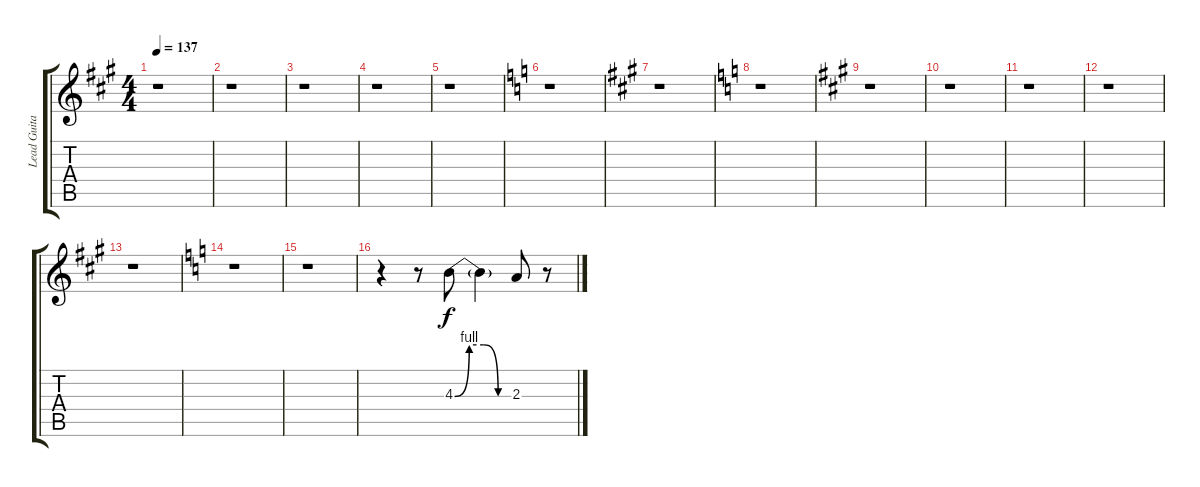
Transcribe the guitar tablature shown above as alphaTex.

\track ("Lead Guitar 2" "Lead Guita") {instrument distortionguitar}
\staff {score tabs}
\tuning (E4 B3 G3 D3 A2 E2) {hide}
\ts (4 4)
\tempo 137
\clef g2
\ks a
r.1{dy f} |
r.1 |
r.1 |
r.1 |
r.1 |
\ks c
r.1 |
\ks a
r.1 |
\ks c
r.1 |
\ks a
r.1 |
r.1 |
r.1 |
r.1 |
r.1 |
\ks c
r.1 |
r.1 |
r.4 r.8 4.3{be (custom 0 0 15 4 30 4 45 0 60 0)}.8 4.3{t}.4 2.3.8 r.8
